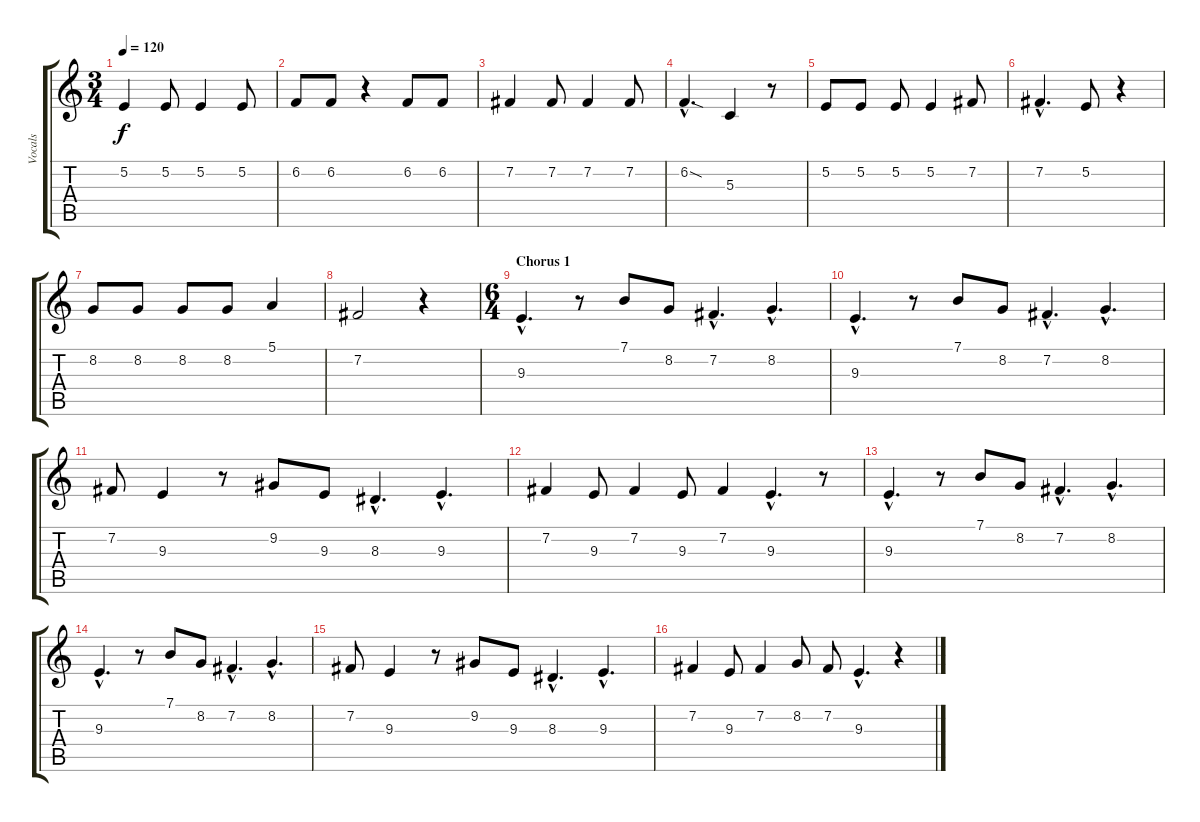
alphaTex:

\track ("Vocals" "Vocals") {instrument cello}
\staff {score tabs}
\tuning (E4 B3 G3 D3 A2 E2) {hide}
\ts (3 4)
\tempo 120
\clef g2
\ks c
5.2.4{dy f} 5.2.8 5.2.4 5.2.8 |
6.2.8 6.2.8 r.4 6.2.8 6.2.8 |
7.2.4 7.2.8 7.2.4 7.2.8 |
6.2{sod hac}.4{d} 5.3.4 r.8 |
5.2.8 5.2.8 5.2.8 5.2.4 7.2.8 |
7.2{hac}.4{d} 5.2.8 r.4 |
8.2.8 8.2.8 8.2.8 8.2.8 5.1.4 |
7.2.2 r.4 |
\ts (6 4)
\section ("" "Chorus 1")
9.3{hac}.4{d} r.8 7.1.8 8.2.8 7.2{hac}.4{d} 8.2{hac}.4{d} |
9.3{hac}.4{d} r.8 7.1.8 8.2.8 7.2{hac}.4{d} 8.2{hac}.4{d} |
7.2.8 9.3.4 r.8 9.2.8 9.3.8 8.3{hac}.4{d} 9.3{hac}.4{d} |
7.2.4 9.3.8 7.2.4 9.3.8 7.2.4 9.3{hac}.4{d} r.8 |
9.3{hac}.4{d} r.8 7.1.8 8.2.8 7.2{hac}.4{d} 8.2{hac}.4{d} |
9.3{hac}.4{d} r.8 7.1.8 8.2.8 7.2{hac}.4{d} 8.2{hac}.4{d} |
7.2.8 9.3.4 r.8 9.2.8 9.3.8 8.3{hac}.4{d} 9.3{hac}.4{d} |
7.2.4 9.3.8 7.2.4 8.2.8 7.2.8 9.3{hac}.4{d} r.4
